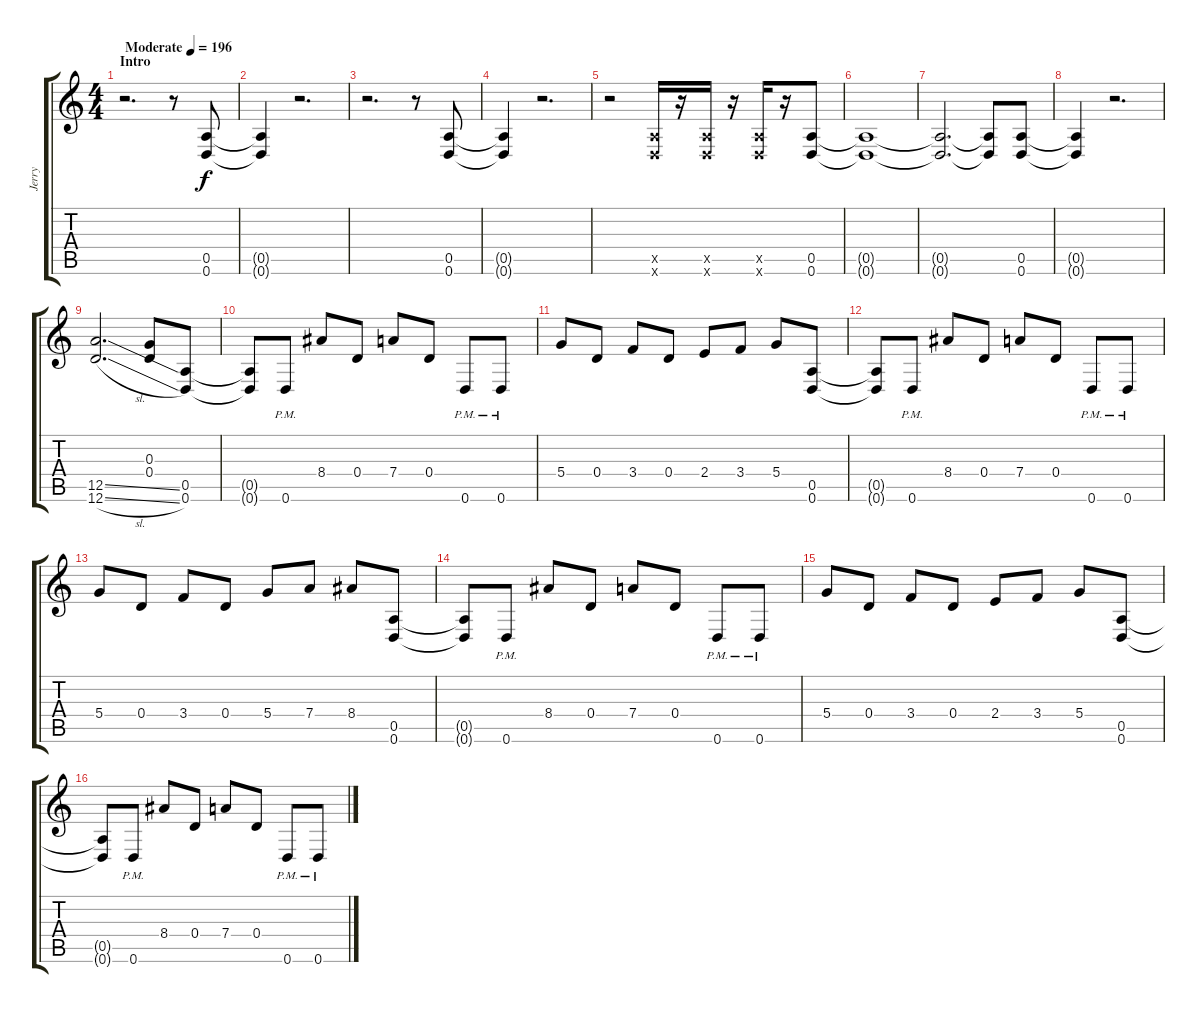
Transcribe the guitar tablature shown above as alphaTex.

\track ("Jerry" "Jerry") {instrument distortionguitar}
\staff {score tabs}
\tuning (E4 B3 G3 D3 A2 D2) {hide}
\ts (4 4)
\section ("" "Intro")
\tempo (196 "Moderate")
\clef g2
\ks aminor
r.2{d dy f instrument distortionguitar} r.8 (0.5 0.6).8 |
(0.5{t} 0.6{t}).4 r.2{d} |
r.2{d} r.8 (0.5 0.6).8 |
(0.5{t} 0.6{t}).4 r.2{d} |
r.2 (0.5{x} 0.6{x}).16 r.16 (0.5{x} 0.6{x}).16 r.16 (0.5{x} 0.6{x}).16 r.16 (0.5 0.6).8 |
(0.5{t} 0.6{t}).1 |
(0.5{t} 0.6{t}).2{d} (0.5{t} 0.6{t}).8 (0.5 0.6).8 |
(0.5{t} 0.6{t}).4 r.2{d} |
(12.5{ss} 12.6{sl}).2{d} (0.3 0.4).8 (0.5 0.6).8 |
(0.5{t} 0.6{t}).8 0.6{pm}.8 8.4.8 0.4.8 7.4.8 0.4.8 0.6{pm}.8 0.6{pm}.8 |
5.4.8 0.4.8 3.4.8 0.4.8 2.4.8 3.4.8 5.4.8 (0.5 0.6).8 |
(0.5{t} 0.6{t}).8 0.6{pm}.8 8.4.8 0.4.8 7.4.8 0.4.8 0.6{pm}.8 0.6{pm}.8 |
5.4.8 0.4.8 3.4.8 0.4.8 5.4.8 7.4.8 8.4.8 (0.5 0.6).8 |
(0.5{t} 0.6{t}).8 0.6{pm}.8 8.4.8 0.4.8 7.4.8 0.4.8 0.6{pm}.8 0.6{pm}.8 |
5.4.8 0.4.8 3.4.8 0.4.8 2.4.8 3.4.8 5.4.8 (0.5 0.6).8 |
(0.5{t} 0.6{t}).8 0.6{pm}.8 8.4.8 0.4.8 7.4.8 0.4.8 0.6{pm}.8 0.6{pm}.8
